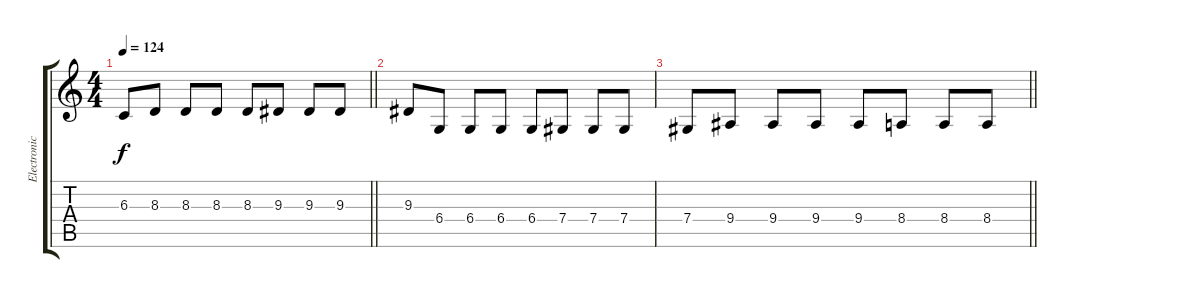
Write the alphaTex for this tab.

\track ("Electronic instrument 2" "Electronic") {instrument lead3calliope}
\staff {score tabs}
\tuning (Eb4 Bb3 Gb3 Db3 Ab2 Eb2) {hide}
\ts (4 4)
\tempo 124
\clef g2
\barLineRight lightlight
\ks c
6.3.8{dy f} 8.3.8 8.3.8 8.3.8 8.3.8 9.3.8 9.3.8 9.3.8 |
9.3.8 6.4.8 6.4.8 6.4.8 6.4.8 7.4.8 7.4.8 7.4.8 |
\barLineRight lightlight
7.4.8 9.4.8 9.4.8 9.4.8 9.4.8 8.4.8 8.4.8 8.4.8
